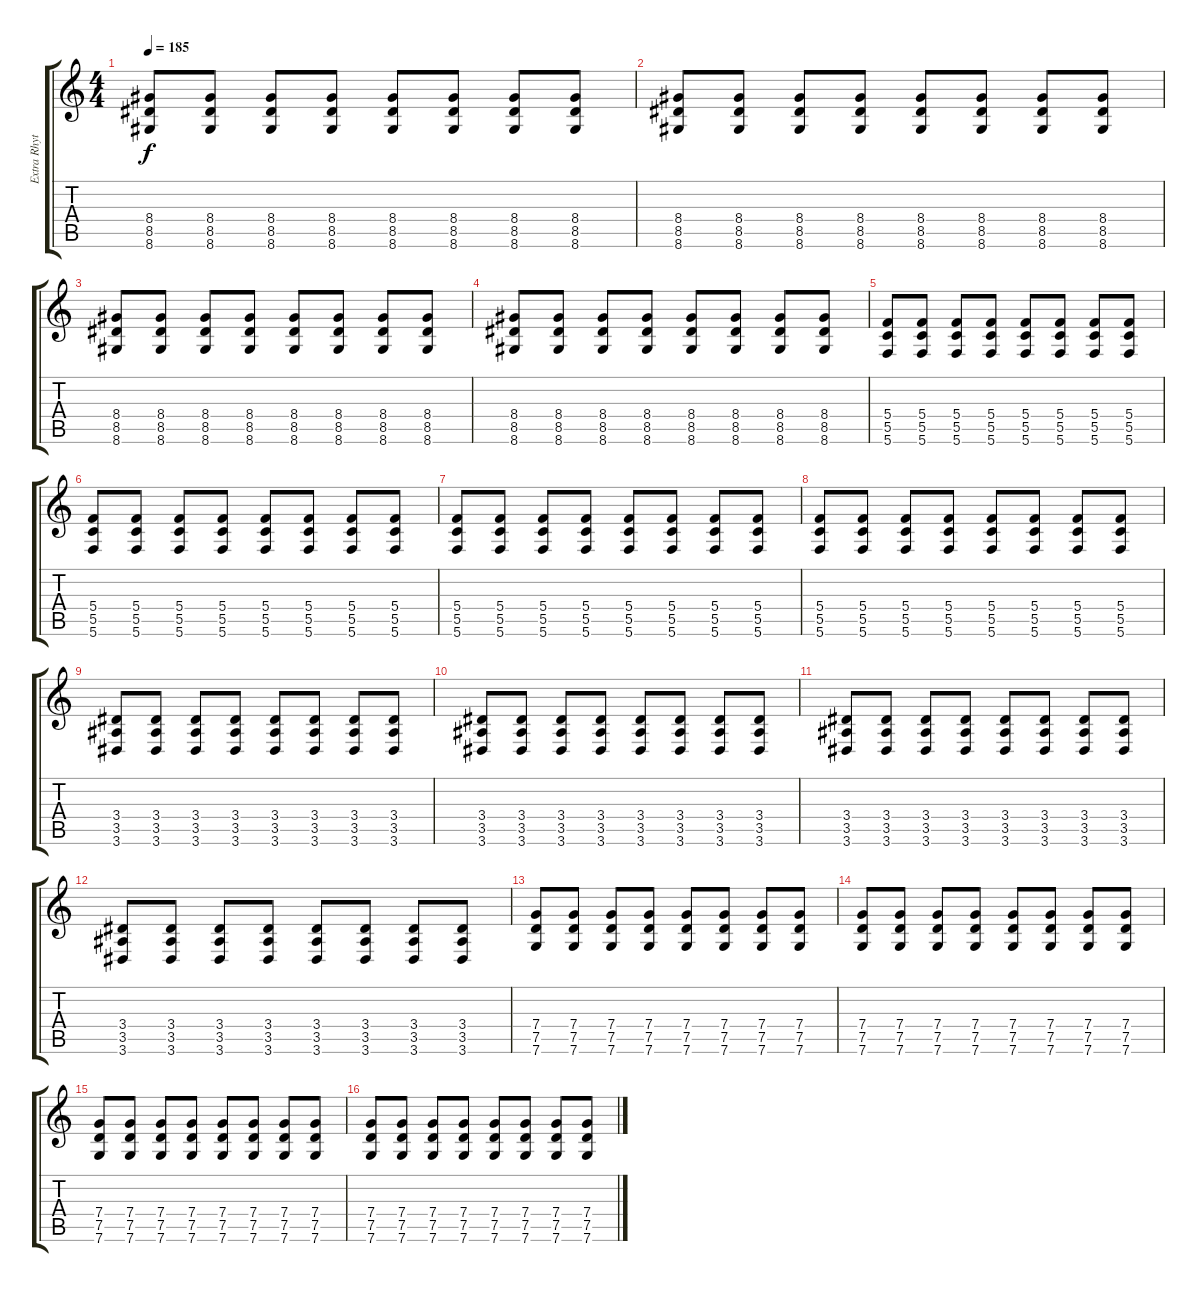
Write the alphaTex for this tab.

\track ("Extra Rhythm Guitar" "Extra Rhyt") {instrument overdrivenguitar}
\staff {score tabs}
\tuning (D4 A3 F3 C3 G2 C2) {hide}
\ts (4 4)
\tempo 185
\clef g2
\ks c
(8.4 8.5 8.6).8{dy f} (8.4 8.5 8.6).8 (8.4 8.5 8.6).8 (8.4 8.5 8.6).8 (8.4 8.5 8.6).8 (8.4 8.5 8.6).8 (8.4 8.5 8.6).8 (8.4 8.5 8.6).8 |
(8.4 8.5 8.6).8 (8.4 8.5 8.6).8 (8.4 8.5 8.6).8 (8.4 8.5 8.6).8 (8.4 8.5 8.6).8 (8.4 8.5 8.6).8 (8.4 8.5 8.6).8 (8.4 8.5 8.6).8 |
(8.4 8.5 8.6).8 (8.4 8.5 8.6).8 (8.4 8.5 8.6).8 (8.4 8.5 8.6).8 (8.4 8.5 8.6).8 (8.4 8.5 8.6).8 (8.4 8.5 8.6).8 (8.4 8.5 8.6).8 |
(8.4 8.5 8.6).8 (8.4 8.5 8.6).8 (8.4 8.5 8.6).8 (8.4 8.5 8.6).8 (8.4 8.5 8.6).8 (8.4 8.5 8.6).8 (8.4 8.5 8.6).8 (8.4 8.5 8.6).8 |
(5.4 5.5 5.6).8 (5.4 5.5 5.6).8 (5.4 5.5 5.6).8 (5.4 5.5 5.6).8 (5.4 5.5 5.6).8 (5.4 5.5 5.6).8 (5.4 5.5 5.6).8 (5.4 5.5 5.6).8 |
(5.4 5.5 5.6).8 (5.4 5.5 5.6).8 (5.4 5.5 5.6).8 (5.4 5.5 5.6).8 (5.4 5.5 5.6).8 (5.4 5.5 5.6).8 (5.4 5.5 5.6).8 (5.4 5.5 5.6).8 |
(5.4 5.5 5.6).8 (5.4 5.5 5.6).8 (5.4 5.5 5.6).8 (5.4 5.5 5.6).8 (5.4 5.5 5.6).8 (5.4 5.5 5.6).8 (5.4 5.5 5.6).8 (5.4 5.5 5.6).8 |
(5.4 5.5 5.6).8 (5.4 5.5 5.6).8 (5.4 5.5 5.6).8 (5.4 5.5 5.6).8 (5.4 5.5 5.6).8 (5.4 5.5 5.6).8 (5.4 5.5 5.6).8 (5.4 5.5 5.6).8 |
(3.4 3.5 3.6).8 (3.4 3.5 3.6).8 (3.4 3.5 3.6).8 (3.4 3.5 3.6).8 (3.4 3.5 3.6).8 (3.4 3.5 3.6).8 (3.4 3.5 3.6).8 (3.4 3.5 3.6).8 |
(3.4 3.5 3.6).8 (3.4 3.5 3.6).8 (3.4 3.5 3.6).8 (3.4 3.5 3.6).8 (3.4 3.5 3.6).8 (3.4 3.5 3.6).8 (3.4 3.5 3.6).8 (3.4 3.5 3.6).8 |
(3.4 3.5 3.6).8 (3.4 3.5 3.6).8 (3.4 3.5 3.6).8 (3.4 3.5 3.6).8 (3.4 3.5 3.6).8 (3.4 3.5 3.6).8 (3.4 3.5 3.6).8 (3.4 3.5 3.6).8 |
(3.4 3.5 3.6).8 (3.4 3.5 3.6).8 (3.4 3.5 3.6).8 (3.4 3.5 3.6).8 (3.4 3.5 3.6).8 (3.4 3.5 3.6).8 (3.4 3.5 3.6).8 (3.4 3.5 3.6).8 |
(7.4 7.5 7.6).8 (7.4 7.5 7.6).8 (7.4 7.5 7.6).8 (7.4 7.5 7.6).8 (7.4 7.5 7.6).8 (7.4 7.5 7.6).8 (7.4 7.5 7.6).8 (7.4 7.5 7.6).8 |
(7.4 7.5 7.6).8 (7.4 7.5 7.6).8 (7.4 7.5 7.6).8 (7.4 7.5 7.6).8 (7.4 7.5 7.6).8 (7.4 7.5 7.6).8 (7.4 7.5 7.6).8 (7.4 7.5 7.6).8 |
(7.4 7.5 7.6).8 (7.4 7.5 7.6).8 (7.4 7.5 7.6).8 (7.4 7.5 7.6).8 (7.4 7.5 7.6).8 (7.4 7.5 7.6).8 (7.4 7.5 7.6).8 (7.4 7.5 7.6).8 |
(7.4 7.5 7.6).8 (7.4 7.5 7.6).8 (7.4 7.5 7.6).8 (7.4 7.5 7.6).8 (7.4 7.5 7.6).8 (7.4 7.5 7.6).8 (7.4 7.5 7.6).8 (7.4 7.5 7.6).8
